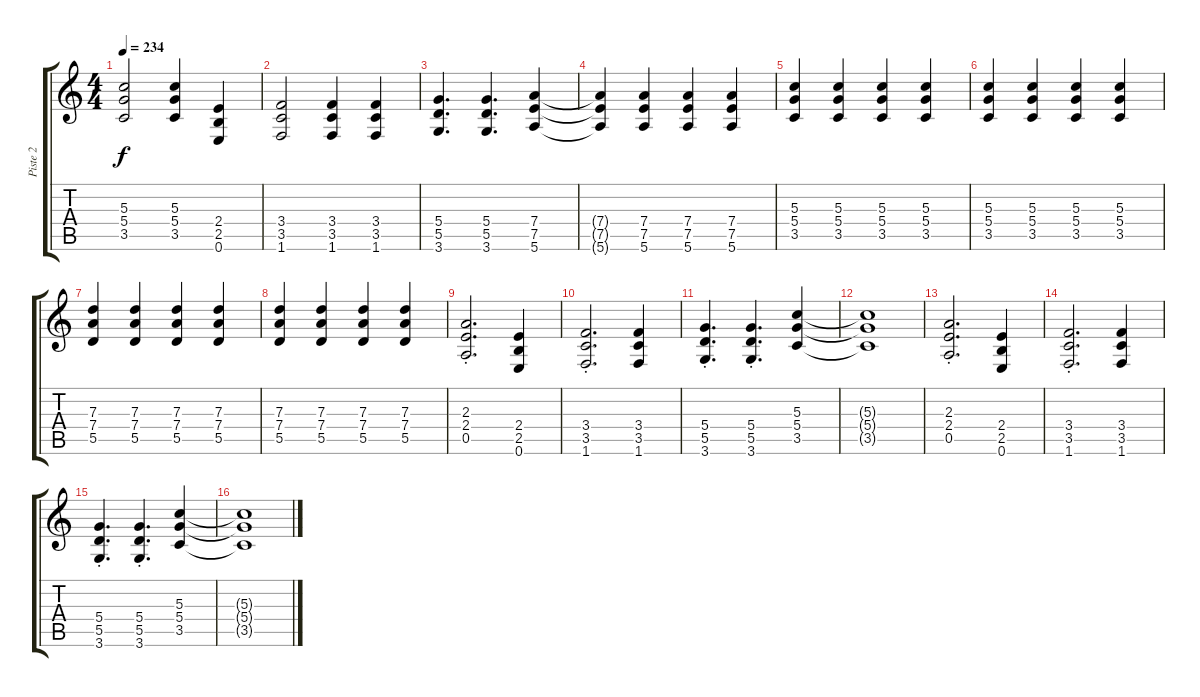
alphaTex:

\track ("Piste 2" "Piste 2") {instrument distortionguitar}
\staff {score tabs}
\tuning (E4 B3 G3 D3 A2 E2) {hide}
\ts (4 4)
\tempo 234
\clef g2
\ks c
(5.3 5.4 3.5).2{dy f} (5.3 5.4 3.5).4 (2.4 2.5 0.6).4 |
(3.4 3.5 1.6).2 (3.4 3.5 1.6).4 (3.4 3.5 1.6).4 |
(5.4 5.5 3.6).4{d} (5.4 5.5 3.6).4{d} (7.4 7.5 5.6).4 |
(7.4{t} 7.5{t} 5.6{t}).4 (7.4 7.5 5.6).4 (7.4 7.5 5.6).4 (7.4 7.5 5.6).4 |
(5.3 5.4 3.5).4 (5.3 5.4 3.5).4 (5.3 5.4 3.5).4 (5.3 5.4 3.5).4 |
(5.3 5.4 3.5).4 (5.3 5.4 3.5).4 (5.3 5.4 3.5).4 (5.3 5.4 3.5).4 |
(7.3 7.4 5.5).4 (7.3 7.4 5.5).4 (7.3 7.4 5.5).4 (7.3 7.4 5.5).4 |
(7.3 7.4 5.5).4 (7.3 7.4 5.5).4 (7.3 7.4 5.5).4 (7.3 7.4 5.5).4 |
(2.3{st} 2.4{st} 0.5{st}).2{d} (2.4 2.5 0.6).4 |
(3.4{st} 3.5{st} 1.6{st}).2{d} (3.4 3.5 1.6).4 |
(5.4{st} 5.5{st} 3.6{st}).4{d} (5.4{st} 5.5{st} 3.6{st}).4{d} (5.3 5.4 3.5).4 |
(5.3{t} 5.4{t} 3.5{t}).1 |
(2.3{st} 2.4{st} 0.5{st}).2{d} (2.4 2.5 0.6).4 |
(3.4{st} 3.5{st} 1.6{st}).2{d} (3.4 3.5 1.6).4 |
(5.4{st} 5.5{st} 3.6{st}).4{d} (5.4{st} 5.5{st} 3.6{st}).4{d} (5.3 5.4 3.5).4 |
(5.3{t} 5.4{t} 3.5{t}).1
